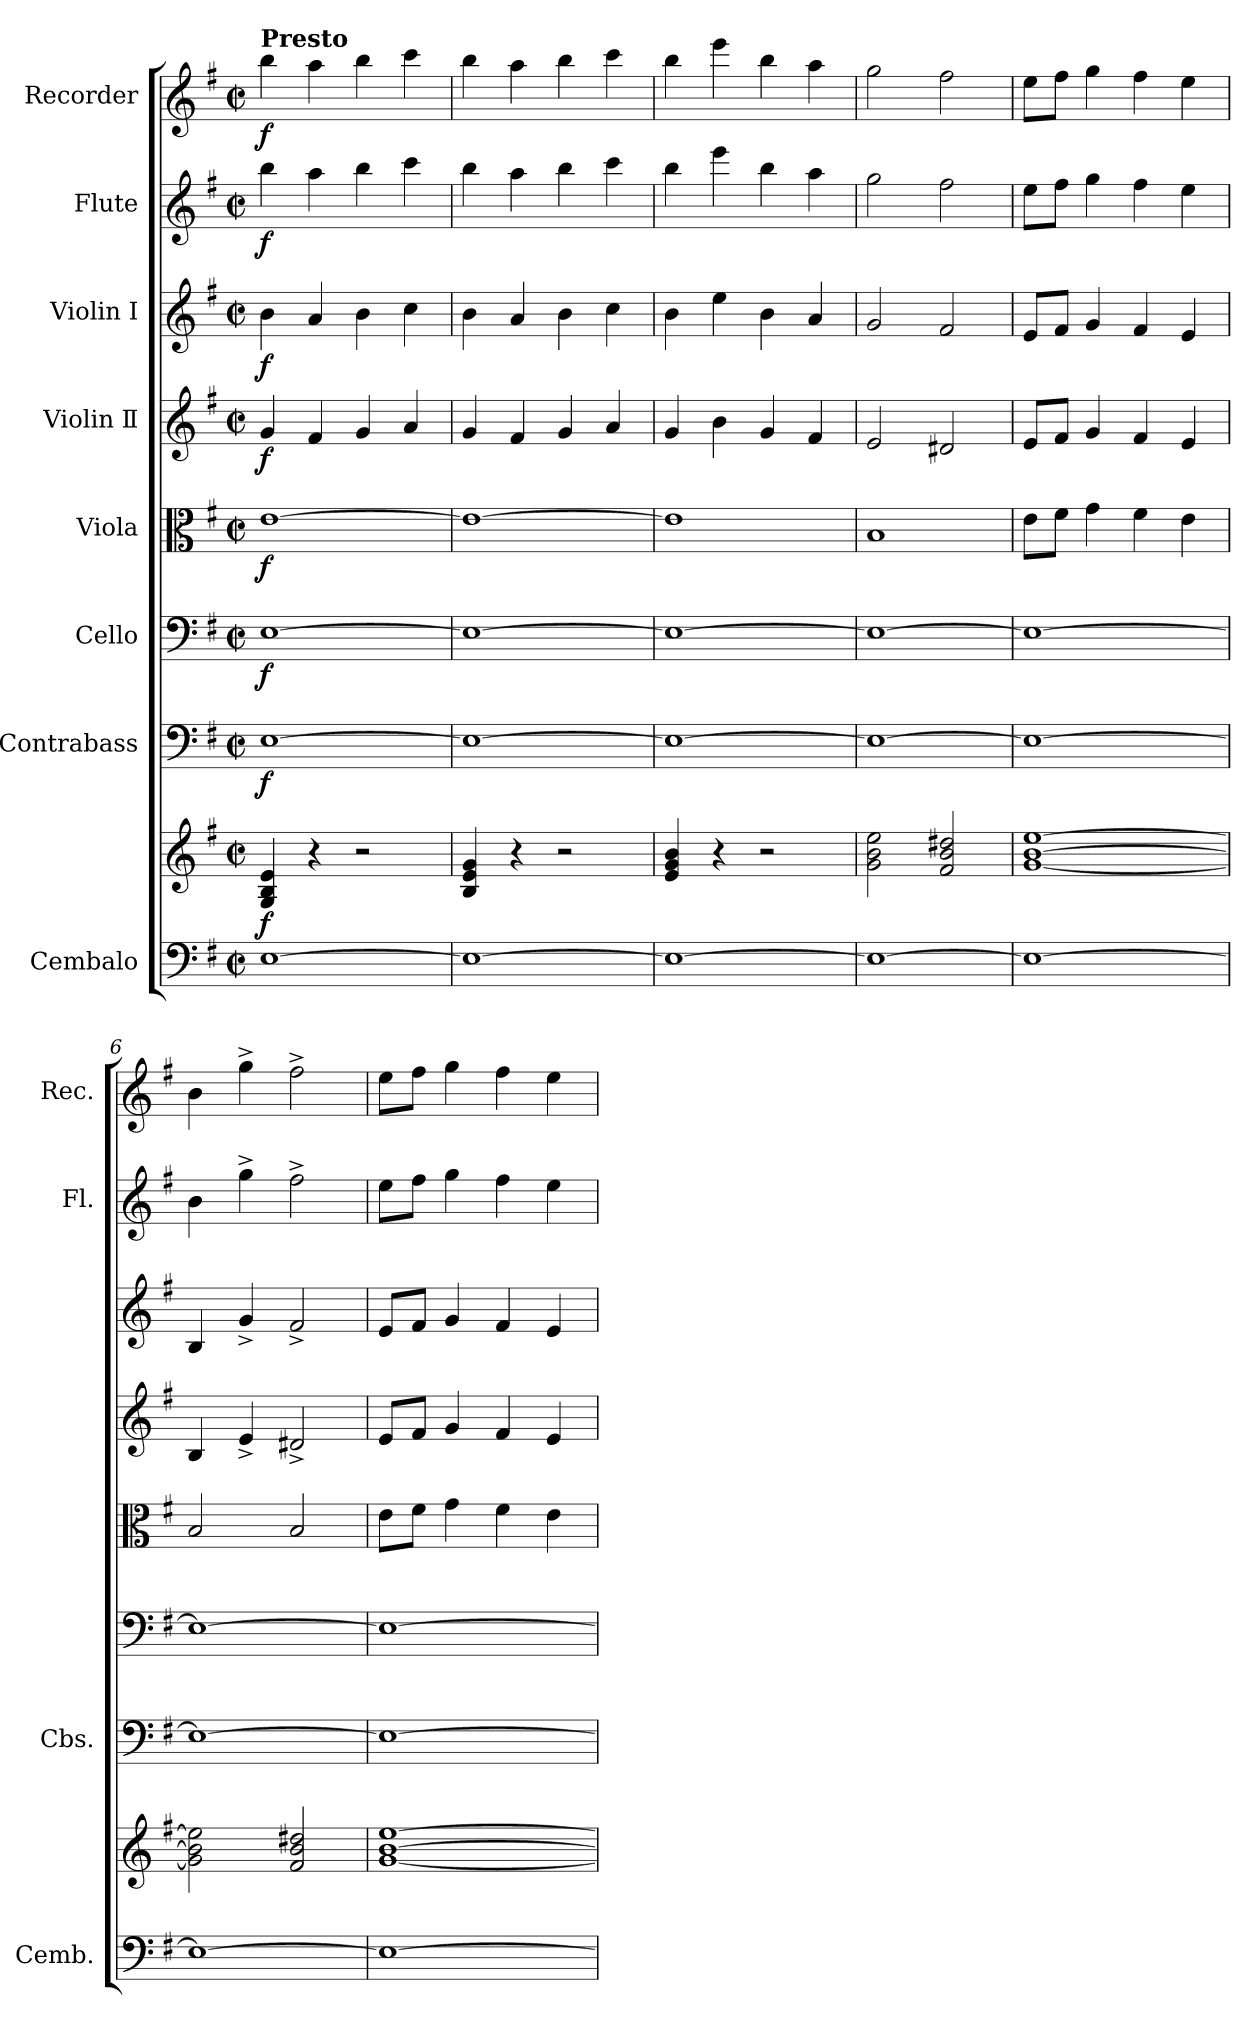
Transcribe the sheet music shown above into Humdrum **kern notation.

**kern	**kern	**dynam	**kern	**dynam	**kern	**dynam	**kern	**dynam	**kern	**dynam	**kern	**dynam	**kern	**dynam	**kern	**dynam
*part8	*part8	*part8	*part7	*part7	*part6	*part6	*part5	*part5	*part4	*part4	*part3	*part3	*part2	*part2	*part1	*part1
*staff9	*staff8	*staff8/9	*staff7	*staff7	*staff6	*staff6	*staff5	*staff5	*staff4	*staff4	*staff3	*staff3	*staff2	*staff2	*staff1	*staff1
*I"Cembalo	*	*	*I"Contrabass	*	*I"Cello	*	*I"Viola	*	*I"Violin Ⅱ	*	*I"Violin Ⅰ	*	*I"Flute	*	*I"Recorder	*
*I'Cemb.	*	*	*I'Cbs.	*	*	*	*	*	*	*	*	*	*I'Fl.	*	*I'Rec.	*
*clefF4	*clefG2	*	*clefF4	*	*clefF4	*	*clefC3	*	*clefG2	*	*clefG2	*	*clefG2	*	*clefG2	*
*	*	*	*ITrd7c12	*	*	*	*	*	*	*	*	*	*	*	*	*
*k[f#]	*k[f#]	*	*k[f#]	*	*k[f#]	*	*k[f#]	*	*k[f#]	*	*k[f#]	*	*k[f#]	*	*k[f#]	*
*M2/2	*M2/2	*	*M2/2	*	*M2/2	*	*M2/2	*	*M2/2	*	*M2/2	*	*M2/2	*	*M2/2	*
*met(c|)	*met(c|)	*	*met(c|)	*	*met(c|)	*	*met(c|)	*	*met(c|)	*	*met(c|)	*	*met(c|)	*	*met(c|)	*
=1	=1	=1	=1	=1	=1	=1	=1	=1	=1	=1	=1	=1	=1	=1	=1	=1
!	!	!	!	!	!	!	!	!	!	!	!	!	!	!	!LO:TX:a:B:t=Presto	!
!	!	!LO:DY:b	!	!LO:DY:b	!	!LO:DY:b	!	!LO:DY:b	!	!LO:DY:b	!	!LO:DY:b	!	!LO:DY:b	!	!LO:DY:b
[1E	4G/ 4B/ 4e/	f	[1EE	f	[1E	f	[1e	f	4g/	f	4b\	f	4bb\	f	4bb\	f
.	4r	.	.	.	.	.	.	.	4f#/	.	4a/	.	4aa\	.	4aa\	.
.	2r	.	.	.	.	.	.	.	4g/	.	4b\	.	4bb\	.	4bb\	.
.	.	.	.	.	.	.	.	.	4a/	.	4cc\	.	4ccc\	.	4ccc\	.
=2	=2	=2	=2	=2	=2	=2	=2	=2	=2	=2	=2	=2	=2	=2	=2	=2
1E_	4B/ 4e/ 4g/	.	1EE_	.	1E_	.	1e_	.	4g/	.	4b\	.	4bb\	.	4bb\	.
.	4r	.	.	.	.	.	.	.	4f#/	.	4a/	.	4aa\	.	4aa\	.
.	2r	.	.	.	.	.	.	.	4g/	.	4b\	.	4bb\	.	4bb\	.
.	.	.	.	.	.	.	.	.	4a/	.	4cc\	.	4ccc\	.	4ccc\	.
=3	=3	=3	=3	=3	=3	=3	=3	=3	=3	=3	=3	=3	=3	=3	=3	=3
1E_	4e/ 4g/ 4b/	.	1EE_	.	1E_	.	1e]	.	4g/	.	4b\	.	4bb\	.	4bb\	.
.	4r	.	.	.	.	.	.	.	4b\	.	4ee\	.	4eee\	.	4eee\	.
.	2r	.	.	.	.	.	.	.	4g/	.	4b\	.	4bb\	.	4bb\	.
.	.	.	.	.	.	.	.	.	4f#/	.	4a/	.	4aa\	.	4aa\	.
=4	=4	=4	=4	=4	=4	=4	=4	=4	=4	=4	=4	=4	=4	=4	=4	=4
1E_	2g\ 2b\ 2ee\	.	1EE_	.	1E_	.	1B	.	2e/	.	2g/	.	2gg\	.	2gg\	.
.	2f#/ 2b/ 2dd#X/	.	.	.	.	.	.	.	2d#X/	.	2f#/	.	2ff#\	.	2ff#\	.
=5	=5	=5	=5	=5	=5	=5	=5	=5	=5	=5	=5	=5	=5	=5	=5	=5
1E_	[1g [1b [1ee	.	1EE_	.	1E_	.	8e\L	.	8e/L	.	8e/L	.	8ee\L	.	8ee\L	.
.	.	.	.	.	.	.	8f#\J	.	8f#/J	.	8f#/J	.	8ff#\J	.	8ff#\J	.
.	.	.	.	.	.	.	4g\	.	4g/	.	4g/	.	4gg\	.	4gg\	.
.	.	.	.	.	.	.	4f#\	.	4f#/	.	4f#/	.	4ff#\	.	4ff#\	.
.	.	.	.	.	.	.	4e\	.	4e/	.	4e/	.	4ee\	.	4ee\	.
=6	=6	=6	=6	=6	=6	=6	=6	=6	=6	=6	=6	=6	=6	=6	=6	=6
1E_	2g\] 2b\] 2ee\]	.	1EE_	.	1E_	.	2B/	.	4B/	.	4B/	.	4b\	.	4b\	.
.	.	.	.	.	.	.	.	.	4e^/	.	4g^/	.	4gg^\	.	4gg^\	.
.	2f#/ 2b/ 2dd#X/	.	.	.	.	.	2B/	.	2d#X^/	.	2f#^/	.	2ff#^\	.	2ff#^\	.
=7	=7	=7	=7	=7	=7	=7	=7	=7	=7	=7	=7	=7	=7	=7	=7	=7
1E_	[1g [1b [1ee	.	1EE_	.	1E_	.	8e\L	.	8e/L	.	8e/L	.	8ee\L	.	8ee\L	.
.	.	.	.	.	.	.	8f#\J	.	8f#/J	.	8f#/J	.	8ff#\J	.	8ff#\J	.
.	.	.	.	.	.	.	4g\	.	4g/	.	4g/	.	4gg\	.	4gg\	.
.	.	.	.	.	.	.	4f#\	.	4f#/	.	4f#/	.	4ff#\	.	4ff#\	.
.	.	.	.	.	.	.	4e\	.	4e/	.	4e/	.	4ee\	.	4ee\	.
=	=	=	=	=	=	=	=	=	=	=	=	=	=	=	=	=
*-	*-	*-	*-	*-	*-	*-	*-	*-	*-	*-	*-	*-	*-	*-	*-	*-
